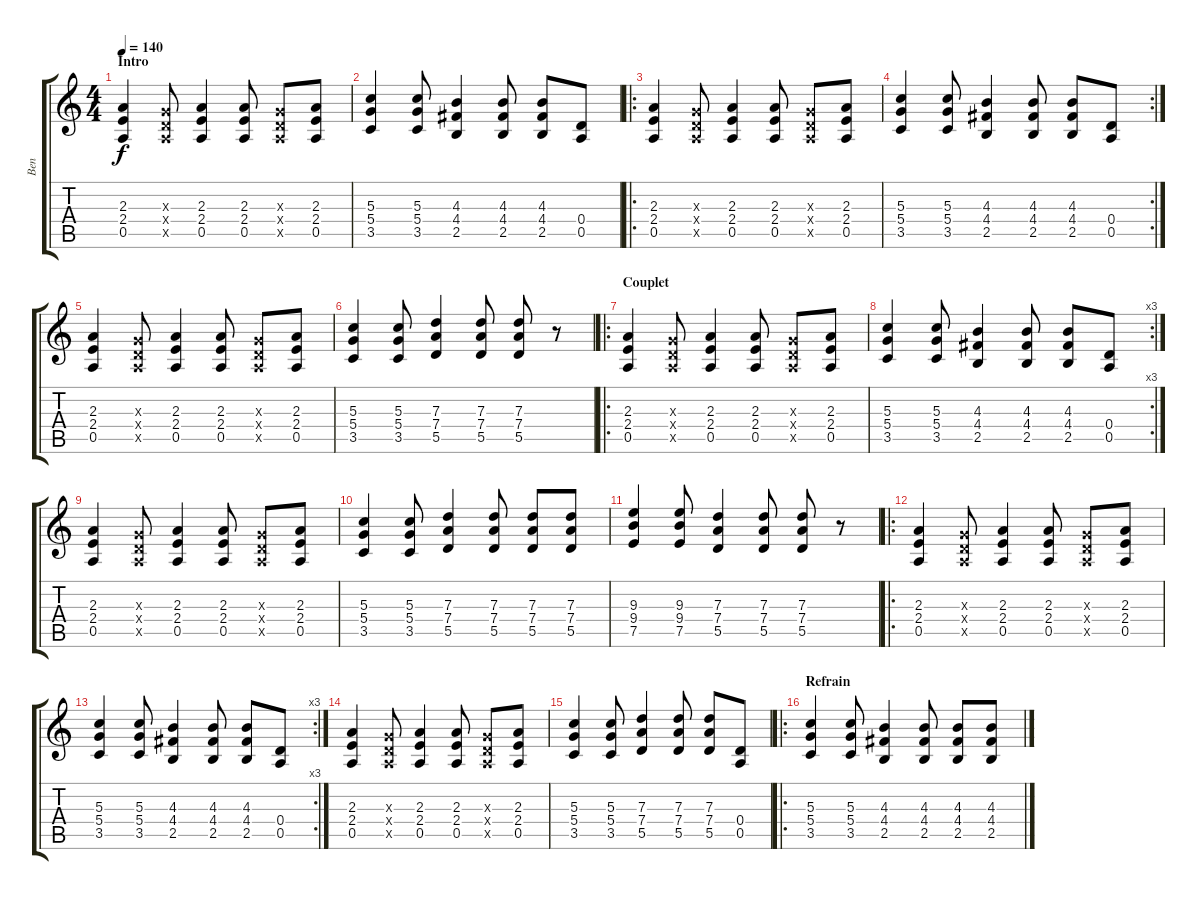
\track ("Ben" "Ben") {instrument distortionguitar}
\staff {score tabs}
\tuning (E4 B3 G3 D3 A2 E2) {hide}
\ts (4 4)
\section ("" "Intro")
\tempo 140
\clef g2
\ks c
(2.3 2.4 0.5).4{dy f instrument distortionguitar} (0.3{x} 0.4{x} 0.5{x}).8 (2.3 2.4 0.5).4 (2.3 2.4 0.5).8 (0.3{x} 0.4{x} 0.5{x}).8 (2.3 2.4 0.5).8 |
(5.3 5.4 3.5).4 (5.3 5.4 3.5).8 (4.3 4.4 2.5).4 (4.3 4.4 2.5).8 (4.3 4.4 2.5).8 (0.4 0.5).8 |
\ro
(2.3 2.4 0.5).4 (0.3{x} 0.4{x} 0.5{x}).8 (2.3 2.4 0.5).4 (2.3 2.4 0.5).8 (0.3{x} 0.4{x} 0.5{x}).8 (2.3 2.4 0.5).8 |
\rc 2
(5.3 5.4 3.5).4 (5.3 5.4 3.5).8 (4.3 4.4 2.5).4 (4.3 4.4 2.5).8 (4.3 4.4 2.5).8 (0.4 0.5).8 |
(2.3 2.4 0.5).4 (0.3{x} 0.4{x} 0.5{x}).8 (2.3 2.4 0.5).4 (2.3 2.4 0.5).8 (0.3{x} 0.4{x} 0.5{x}).8 (2.3 2.4 0.5).8 |
(5.3 5.4 3.5).4 (5.3 5.4 3.5).8 (7.3 7.4 5.5).4 (7.3 7.4 5.5).8 (7.3 7.4 5.5).8 r.8 |
\ro
\section ("" "Couplet")
(2.3 2.4 0.5).4 (0.3{x} 0.4{x} 0.5{x}).8 (2.3 2.4 0.5).4 (2.3 2.4 0.5).8 (0.3{x} 0.4{x} 0.5{x}).8 (2.3 2.4 0.5).8 |
\rc 3
(5.3 5.4 3.5).4 (5.3 5.4 3.5).8 (4.3 4.4 2.5).4 (4.3 4.4 2.5).8 (4.3 4.4 2.5).8 (0.4 0.5).8 |
(2.3 2.4 0.5).4 (0.3{x} 0.4{x} 0.5{x}).8 (2.3 2.4 0.5).4 (2.3 2.4 0.5).8 (0.3{x} 0.4{x} 0.5{x}).8 (2.3 2.4 0.5).8 |
(5.3 5.4 3.5).4 (5.3 5.4 3.5).8 (7.3 7.4 5.5).4 (7.3 7.4 5.5).8 (7.3 7.4 5.5).8 (7.3 7.4 5.5).8 |
(9.3 9.4 7.5).4 (9.3 9.4 7.5).8 (7.3 7.4 5.5).4 (7.3 7.4 5.5).8 (7.3 7.4 5.5).8 r.8 |
\ro
(2.3 2.4 0.5).4 (0.3{x} 0.4{x} 0.5{x}).8 (2.3 2.4 0.5).4 (2.3 2.4 0.5).8 (0.3{x} 0.4{x} 0.5{x}).8 (2.3 2.4 0.5).8 |
\rc 3
(5.3 5.4 3.5).4 (5.3 5.4 3.5).8 (4.3 4.4 2.5).4 (4.3 4.4 2.5).8 (4.3 4.4 2.5).8 (0.4 0.5).8 |
(2.3 2.4 0.5).4 (0.3{x} 0.4{x} 0.5{x}).8 (2.3 2.4 0.5).4 (2.3 2.4 0.5).8 (0.3{x} 0.4{x} 0.5{x}).8 (2.3 2.4 0.5).8 |
(5.3 5.4 3.5).4 (5.3 5.4 3.5).8 (7.3 7.4 5.5).4 (7.3 7.4 5.5).8 (7.3 7.4 5.5).8 (0.4 0.5).8 |
\ro
\section ("" "Refrain")
(5.3 5.4 3.5).4 (5.3 5.4 3.5).8 (4.3 4.4 2.5).4 (4.3 4.4 2.5).8 (4.3 4.4 2.5).8 (4.3 4.4 2.5).8
